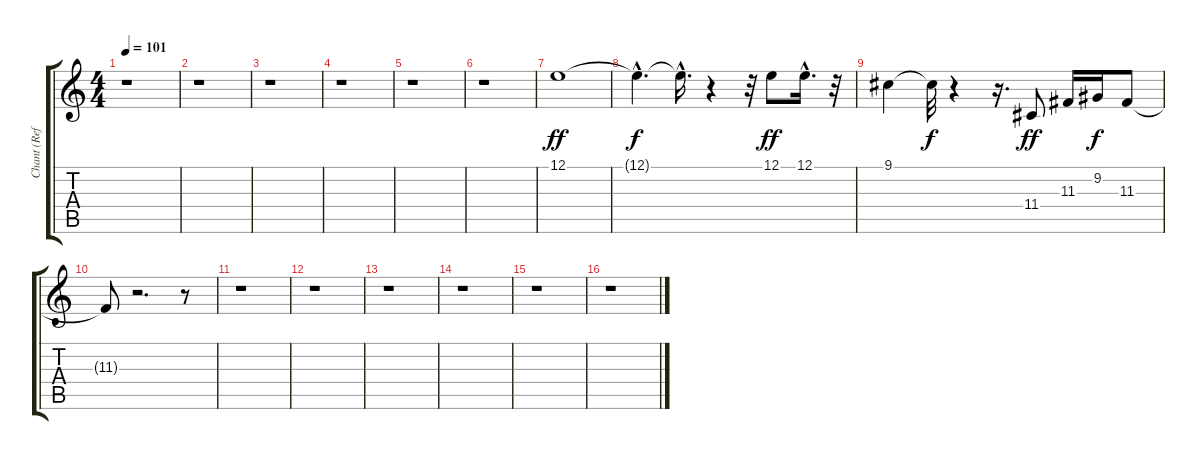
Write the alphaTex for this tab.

\track ("Chant (Refrain)" "Chant (Ref") {instrument choiraahs}
\staff {score tabs}
\tuning (E4 B3 G3 D3 A2 E2) {hide}
\ts (4 4)
\tempo 101
\clef g2
\ks c
r.1{dy f} |
r.1 |
r.1 |
r.1 |
r.1 |
r.1 |
12.1.1{dy ff} |
12.1{hac t}.4{d dy f} 12.1{hac t}.16{d} r.4 r.32 12.1.8{dy ff} 12.1{hac}.16{d} r.32 |
9.1.4 9.1{t}.32{dy f} r.4 r.16{d} 11.4.8{dy ff} 11.3.16 9.2.16{dy f} 11.3.8 |
11.3{t}.8 r.2{d} r.8 |
r.1 |
r.1 |
r.1 |
r.1 |
r.1 |
r.1
